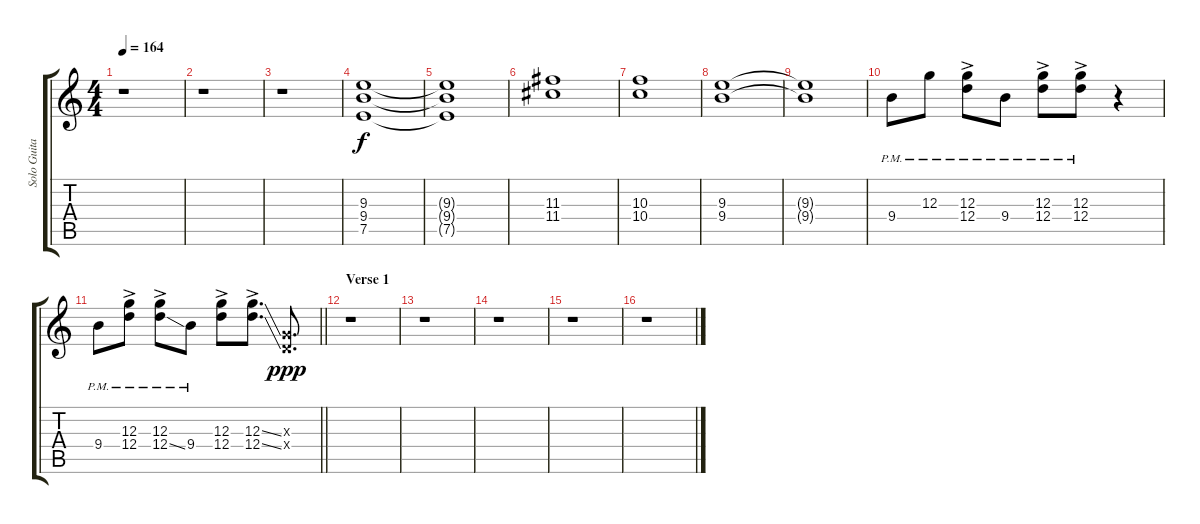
\track ("Solo Guitar 1 (Ritchie Blackmore)" "Solo Guita") {instrument distortionguitar}
\staff {score tabs}
\tuning (E4 B3 G3 D3 A2 E2) {hide}
\ts (4 4)
\tempo 164
\clef g2
\ks c
r.1{dy f instrument distortionguitar} |
r.1 |
r.1 |
(9.3 9.4 7.5).1 |
(9.3{t} 9.4{t} 7.5{t}).1 |
(11.3 11.4).1 |
(10.3 10.4).1 |
(9.3 9.4).1 |
(9.3{t} 9.4{t}).1 |
9.4{pm}.8 12.3{pm}.8 (12.3{ac} 12.4{pm}).8 9.4{pm}.8 (12.3{ac} 12.4{pm}).8 (12.3{ac} 12.4{pm}).8 r.4 |
\barLineRight lightlight
9.4{pm}.8 (12.3{ac} 12.4{pm}).8 (12.3{ac} 12.4{ss pm}).8 9.4{pm}.8 (12.3{ac} 12.4).8 (12.3{ss ac} 12.4{ss}).8{d} (0.3{x} 0.4{x}).8{d dy ppp} |
\section ("" "Verse 1")
r.1 |
r.1 |
r.1 |
r.1 |
r.1
